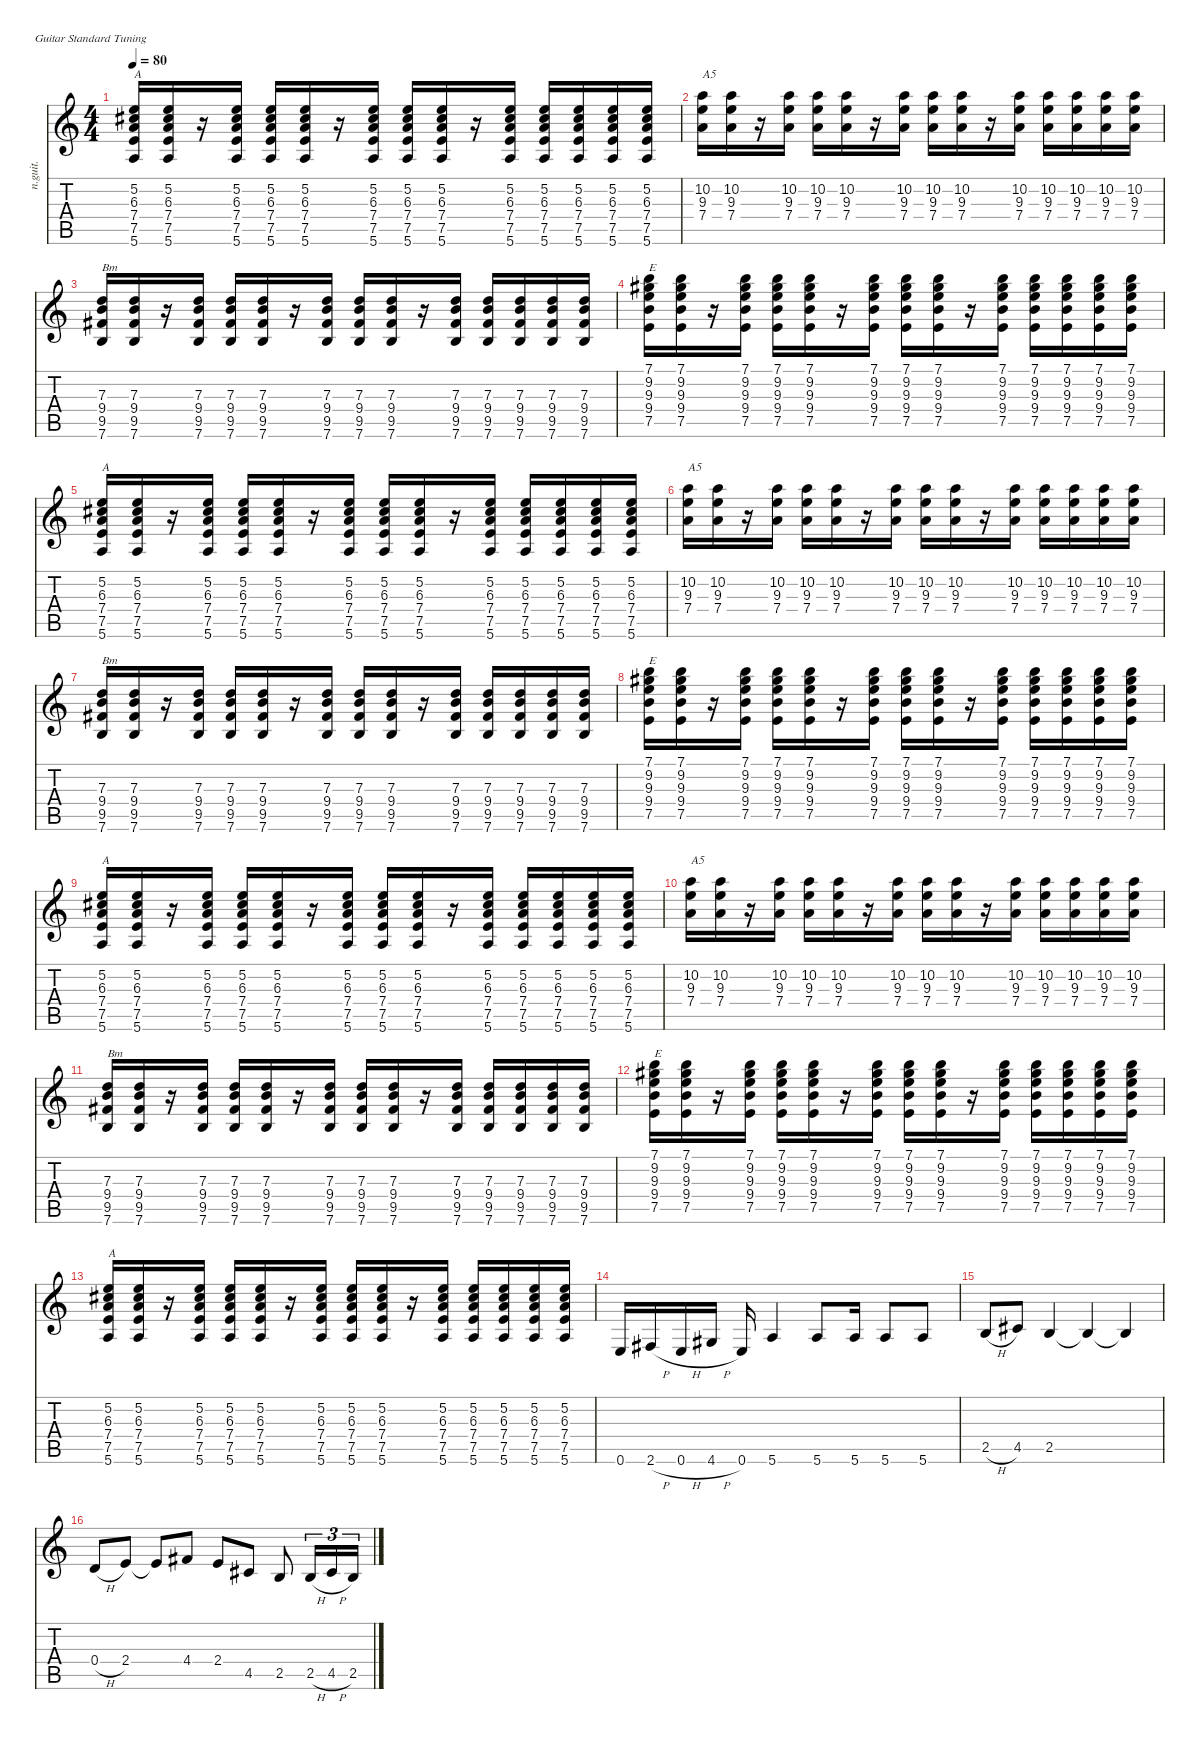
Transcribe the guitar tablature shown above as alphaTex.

\defaultSystemsLayout 4
\hideDynamics
\bracketExtendMode nobrackets
\otherSystemsTrackNameOrientation horizontal
\track ("clean guitar" "n.guit.") {instrument acousticguitarnylon}
\staff {score tabs}
\tuning (E4 B3 G3 D3 A2 E2)
\ts (4 4)
\tempo 80
\clef g2
\ks c
(5.2 6.3{acc #} 7.4 7.5 5.6).16{txt "A" dy f beam Up} (5.2 6.3{acc #} 7.4 7.5 5.6).16{beam Up} r.16{beam Up} (5.2 6.3{acc #} 7.4 7.5 5.6).16{beam Up} (5.2 6.3{acc #} 7.4 7.5 5.6).16{beam Up} (5.2 6.3{acc #} 7.4 7.5 5.6).16{beam Up} r.16{beam Up} (5.2 6.3{acc #} 7.4 7.5 5.6).16{beam Up} (5.2 6.3{acc #} 7.4 7.5 5.6).16{beam Up} (5.2 6.3{acc #} 7.4 7.5 5.6).16{beam Up} r.16{beam Up} (5.2 6.3{acc #} 7.4 7.5 5.6).16{beam Up} (5.2 6.3{acc #} 7.4 7.5 5.6).16{beam Up} (5.2 6.3{acc #} 7.4 7.5 5.6).16{beam Up} (5.2 6.3{acc #} 7.4 7.5 5.6).16{beam Up} (5.2 6.3{acc #} 7.4 7.5 5.6).16{beam Up} |
(10.2 9.3 7.4).16{txt "A5" beam Down} (10.2 9.3 7.4).16{beam Down} r.16{beam Down} (10.2 9.3 7.4).16{beam Down} (10.2 9.3 7.4).16{beam Down} (10.2 9.3 7.4).16{beam Down} r.16{beam Down} (10.2 9.3 7.4).16{beam Down} (10.2 9.3 7.4).16{beam Down} (10.2 9.3 7.4).16{beam Down} r.16{beam Down} (10.2 9.3 7.4).16{beam Down} (10.2 9.3 7.4).16{beam Down} (10.2 9.3 7.4).16{beam Down} (10.2 9.3 7.4).16{beam Down} (10.2 9.3 7.4).16{beam Down} |
(7.3 9.4 9.5{acc #} 7.6).16{txt "Bm" beam Up} (7.3 9.4 9.5{acc #} 7.6).16{beam Up} r.16{beam Up} (7.3 9.4 9.5{acc #} 7.6).16{beam Up} (7.3 9.4 9.5{acc #} 7.6).16{beam Up} (7.3 9.4 9.5{acc #} 7.6).16{beam Up} r.16{beam Up} (7.3 9.4 9.5{acc #} 7.6).16{beam Up} (7.3 9.4 9.5{acc #} 7.6).16{beam Up} (7.3 9.4 9.5{acc #} 7.6).16{beam Up} r.16{beam Up} (7.3 9.4 9.5{acc #} 7.6).16{beam Up} (7.3 9.4 9.5{acc #} 7.6).16{beam Up} (7.3 9.4 9.5{acc #} 7.6).16{beam Up} (7.3 9.4 9.5{acc #} 7.6).16{beam Up} (7.3 9.4 9.5{acc #} 7.6).16{beam Up} |
(7.1 9.2{acc #} 9.3 9.4 7.5).16{txt "E" beam Down} (7.1 9.2{acc #} 9.3 9.4 7.5).16{beam Down} r.16{beam Down} (7.1 9.2{acc #} 9.3 9.4 7.5).16{beam Down} (7.1 9.2{acc #} 9.3 9.4 7.5).16{beam Down} (7.1 9.2{acc #} 9.3 9.4 7.5).16{beam Down} r.16{beam Down} (7.1 9.2{acc #} 9.3 9.4 7.5).16{beam Down} (7.1 9.2{acc #} 9.3 9.4 7.5).16{beam Down} (7.1 9.2{acc #} 9.3 9.4 7.5).16{beam Down} r.16{beam Down} (7.1 9.2{acc #} 9.3 9.4 7.5).16{beam Down} (7.1 9.2{acc #} 9.3 9.4 7.5).16{beam Down} (7.1 9.2{acc #} 9.3 9.4 7.5).16{beam Down} (7.1 9.2{acc #} 9.3 9.4 7.5).16{beam Down} (7.1 9.2{acc #} 9.3 9.4 7.5).16{beam Down} |
(5.2 6.3{acc #} 7.4 7.5 5.6).16{txt "A" beam Up} (5.2 6.3{acc #} 7.4 7.5 5.6).16{beam Up} r.16{beam Up} (5.2 6.3{acc #} 7.4 7.5 5.6).16{beam Up} (5.2 6.3{acc #} 7.4 7.5 5.6).16{beam Up} (5.2 6.3{acc #} 7.4 7.5 5.6).16{beam Up} r.16{beam Up} (5.2 6.3{acc #} 7.4 7.5 5.6).16{beam Up} (5.2 6.3{acc #} 7.4 7.5 5.6).16{beam Up} (5.2 6.3{acc #} 7.4 7.5 5.6).16{beam Up} r.16{beam Up} (5.2 6.3{acc #} 7.4 7.5 5.6).16{beam Up} (5.2 6.3{acc #} 7.4 7.5 5.6).16{beam Up} (5.2 6.3{acc #} 7.4 7.5 5.6).16{beam Up} (5.2 6.3{acc #} 7.4 7.5 5.6).16{beam Up} (5.2 6.3{acc #} 7.4 7.5 5.6).16{beam Up} |
(10.2 9.3 7.4).16{txt "A5" beam Down} (10.2 9.3 7.4).16{beam Down} r.16{beam Down} (10.2 9.3 7.4).16{beam Down} (10.2 9.3 7.4).16{beam Down} (10.2 9.3 7.4).16{beam Down} r.16{beam Down} (10.2 9.3 7.4).16{beam Down} (10.2 9.3 7.4).16{beam Down} (10.2 9.3 7.4).16{beam Down} r.16{beam Down} (10.2 9.3 7.4).16{beam Down} (10.2 9.3 7.4).16{beam Down} (10.2 9.3 7.4).16{beam Down} (10.2 9.3 7.4).16{beam Down} (10.2 9.3 7.4).16{beam Down} |
(7.3 9.4 9.5{acc #} 7.6).16{txt "Bm" beam Up} (7.3 9.4 9.5{acc #} 7.6).16{beam Up} r.16{beam Up} (7.3 9.4 9.5{acc #} 7.6).16{beam Up} (7.3 9.4 9.5{acc #} 7.6).16{beam Up} (7.3 9.4 9.5{acc #} 7.6).16{beam Up} r.16{beam Up} (7.3 9.4 9.5{acc #} 7.6).16{beam Up} (7.3 9.4 9.5{acc #} 7.6).16{beam Up} (7.3 9.4 9.5{acc #} 7.6).16{beam Up} r.16{beam Up} (7.3 9.4 9.5{acc #} 7.6).16{beam Up} (7.3 9.4 9.5{acc #} 7.6).16{beam Up} (7.3 9.4 9.5{acc #} 7.6).16{beam Up} (7.3 9.4 9.5{acc #} 7.6).16{beam Up} (7.3 9.4 9.5{acc #} 7.6).16{beam Up} |
(7.1 9.2{acc #} 9.3 9.4 7.5).16{txt "E" beam Down} (7.1 9.2{acc #} 9.3 9.4 7.5).16{beam Down} r.16{beam Down} (7.1 9.2{acc #} 9.3 9.4 7.5).16{beam Down} (7.1 9.2{acc #} 9.3 9.4 7.5).16{beam Down} (7.1 9.2{acc #} 9.3 9.4 7.5).16{beam Down} r.16{beam Down} (7.1 9.2{acc #} 9.3 9.4 7.5).16{beam Down} (7.1 9.2{acc #} 9.3 9.4 7.5).16{beam Down} (7.1 9.2{acc #} 9.3 9.4 7.5).16{beam Down} r.16{beam Down} (7.1 9.2{acc #} 9.3 9.4 7.5).16{beam Down} (7.1 9.2{acc #} 9.3 9.4 7.5).16{beam Down} (7.1 9.2{acc #} 9.3 9.4 7.5).16{beam Down} (7.1 9.2{acc #} 9.3 9.4 7.5).16{beam Down} (7.1 9.2{acc #} 9.3 9.4 7.5).16{beam Down} |
(5.2 6.3{acc #} 7.4 7.5 5.6).16{txt "A" beam Up} (5.2 6.3{acc #} 7.4 7.5 5.6).16{beam Up} r.16{beam Up} (5.2 6.3{acc #} 7.4 7.5 5.6).16{beam Up} (5.2 6.3{acc #} 7.4 7.5 5.6).16{beam Up} (5.2 6.3{acc #} 7.4 7.5 5.6).16{beam Up} r.16{beam Up} (5.2 6.3{acc #} 7.4 7.5 5.6).16{beam Up} (5.2 6.3{acc #} 7.4 7.5 5.6).16{beam Up} (5.2 6.3{acc #} 7.4 7.5 5.6).16{beam Up} r.16{beam Up} (5.2 6.3{acc #} 7.4 7.5 5.6).16{beam Up} (5.2 6.3{acc #} 7.4 7.5 5.6).16{beam Up} (5.2 6.3{acc #} 7.4 7.5 5.6).16{beam Up} (5.2 6.3{acc #} 7.4 7.5 5.6).16{beam Up} (5.2 6.3{acc #} 7.4 7.5 5.6).16{beam Up} |
(10.2 9.3 7.4).16{txt "A5" beam Down} (10.2 9.3 7.4).16{beam Down} r.16{beam Down} (10.2 9.3 7.4).16{beam Down} (10.2 9.3 7.4).16{beam Down} (10.2 9.3 7.4).16{beam Down} r.16{beam Down} (10.2 9.3 7.4).16{beam Down} (10.2 9.3 7.4).16{beam Down} (10.2 9.3 7.4).16{beam Down} r.16{beam Down} (10.2 9.3 7.4).16{beam Down} (10.2 9.3 7.4).16{beam Down} (10.2 9.3 7.4).16{beam Down} (10.2 9.3 7.4).16{beam Down} (10.2 9.3 7.4).16{beam Down} |
(7.3 9.4 9.5{acc #} 7.6).16{txt "Bm" beam Up} (7.3 9.4 9.5{acc #} 7.6).16{beam Up} r.16{beam Up} (7.3 9.4 9.5{acc #} 7.6).16{beam Up} (7.3 9.4 9.5{acc #} 7.6).16{beam Up} (7.3 9.4 9.5{acc #} 7.6).16{beam Up} r.16{beam Up} (7.3 9.4 9.5{acc #} 7.6).16{beam Up} (7.3 9.4 9.5{acc #} 7.6).16{beam Up} (7.3 9.4 9.5{acc #} 7.6).16{beam Up} r.16{beam Up} (7.3 9.4 9.5{acc #} 7.6).16{beam Up} (7.3 9.4 9.5{acc #} 7.6).16{beam Up} (7.3 9.4 9.5{acc #} 7.6).16{beam Up} (7.3 9.4 9.5{acc #} 7.6).16{beam Up} (7.3 9.4 9.5{acc #} 7.6).16{beam Up} |
(7.1 9.2{acc #} 9.3 9.4 7.5).16{txt "E" beam Down} (7.1 9.2{acc #} 9.3 9.4 7.5).16{beam Down} r.16{beam Down} (7.1 9.2{acc #} 9.3 9.4 7.5).16{beam Down} (7.1 9.2{acc #} 9.3 9.4 7.5).16{beam Down} (7.1 9.2{acc #} 9.3 9.4 7.5).16{beam Down} r.16{beam Down} (7.1 9.2{acc #} 9.3 9.4 7.5).16{beam Down} (7.1 9.2{acc #} 9.3 9.4 7.5).16{beam Down} (7.1 9.2{acc #} 9.3 9.4 7.5).16{beam Down} r.16{beam Down} (7.1 9.2{acc #} 9.3 9.4 7.5).16{beam Down} (7.1 9.2{acc #} 9.3 9.4 7.5).16{beam Down} (7.1 9.2{acc #} 9.3 9.4 7.5).16{beam Down} (7.1 9.2{acc #} 9.3 9.4 7.5).16{beam Down} (7.1 9.2{acc #} 9.3 9.4 7.5).16{beam Down} |
(5.2 6.3{acc #} 7.4 7.5 5.6).16{txt "A" beam Up} (5.2 6.3{acc #} 7.4 7.5 5.6).16{beam Up} r.16{beam Up} (5.2 6.3{acc #} 7.4 7.5 5.6).16{beam Up} (5.2 6.3{acc #} 7.4 7.5 5.6).16{beam Up} (5.2 6.3{acc #} 7.4 7.5 5.6).16{beam Up} r.16{beam Up} (5.2 6.3{acc #} 7.4 7.5 5.6).16{beam Up} (5.2 6.3{acc #} 7.4 7.5 5.6).16{beam Up} (5.2 6.3{acc #} 7.4 7.5 5.6).16{beam Up} r.16{beam Up} (5.2 6.3{acc #} 7.4 7.5 5.6).16{beam Up} (5.2 6.3{acc #} 7.4 7.5 5.6).16{beam Up} (5.2 6.3{acc #} 7.4 7.5 5.6).16{beam Up} (5.2 6.3{acc #} 7.4 7.5 5.6).16{beam Up} (5.2 6.3{acc #} 7.4 7.5 5.6).16{beam Up} |
0.6.16{beam Up} 2.6{h acc #}.16{beam Up} 0.6{h}.16{beam Up} 4.6{h acc #}.16{beam Up} 0.6.16{beam Up} 5.6.4{beam Up} 5.6.8{beam Up} 5.6.16{beam Up} 5.6.8{beam Up} 5.6.8{beam Up} |
2.5{h}.8{beam Up} 4.5{acc #}.8{beam Up} 2.5.4{beam Up} 2.5{t}.4{beam Up} 2.5{t}.4{beam Up} |
0.4{h}.8{beam Up} 2.4.8{beam Up} 2.4{t}.8{beam Up} 4.4{acc #}.8{beam Up} 2.4.8{beam Up} 4.5{acc #}.8{beam Up} 2.5.8{beam Up} 2.5{h}.16{tu (3 2) beam Up} 4.5{h acc #}.16{tu (3 2) beam Up} 2.5.16{tu (3 2) beam Up}
